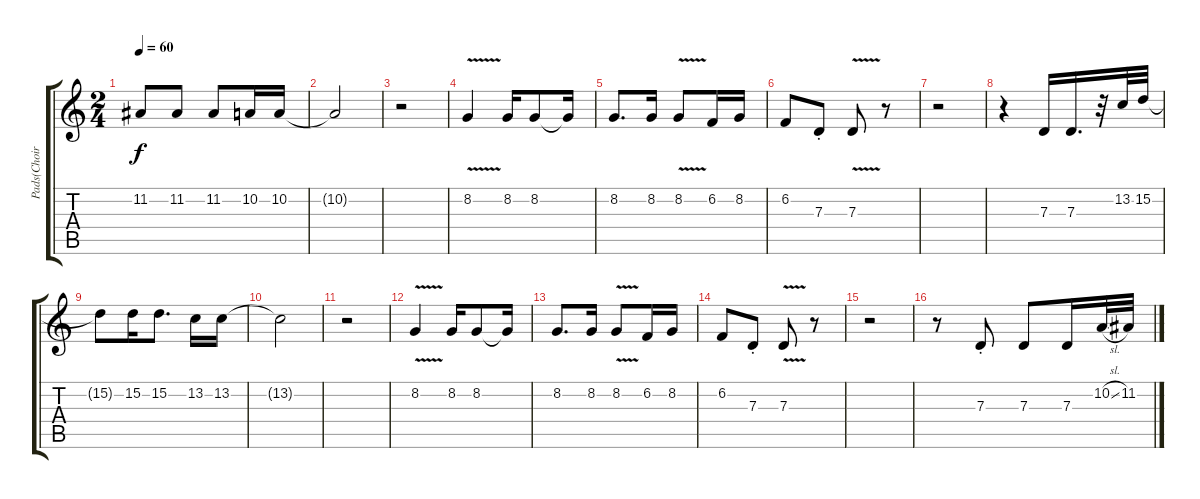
\track ("Pads(Choirs)" "Pads(Choir") {instrument pad1newage}
\staff {score tabs}
\tuning (E4 B3 G3 D3 A2 E2) {hide}
\ts (2 4)
\tempo 60
\clef g2
\ks c
11.2{t}.8{dy f} 11.2.8 11.2.8 10.2.16 10.2.16 |
10.2{t}.2 |
r.2 |
8.2{v}.4 8.2.16 8.2.8 8.2{t}.16 |
8.2.8{d} 8.2.16 8.2{v}.8 6.2.16 8.2.16 |
6.2.8 7.3{st}.8 7.3{v}.8 r.8 |
r.2 |
r.4 7.3.16 7.3.16{d} r.32 13.2.32 15.2.32 |
15.2{t}.8 15.2.16 15.2.8{d} 13.2.16 13.2.16 |
13.2{t}.2 |
r.2 |
8.2{v}.4{volume 10 instrument choiraahs} 8.2.16 8.2.8 8.2{t}.16 |
8.2.8{d} 8.2.16 8.2{v}.8 6.2.16 8.2.16 |
6.2.8 7.3{st}.8 7.3{v}.8 r.8 |
r.2 |
r.8 7.3{st}.8 7.3.8 7.3.16 10.2{sl}.32 11.2.32
